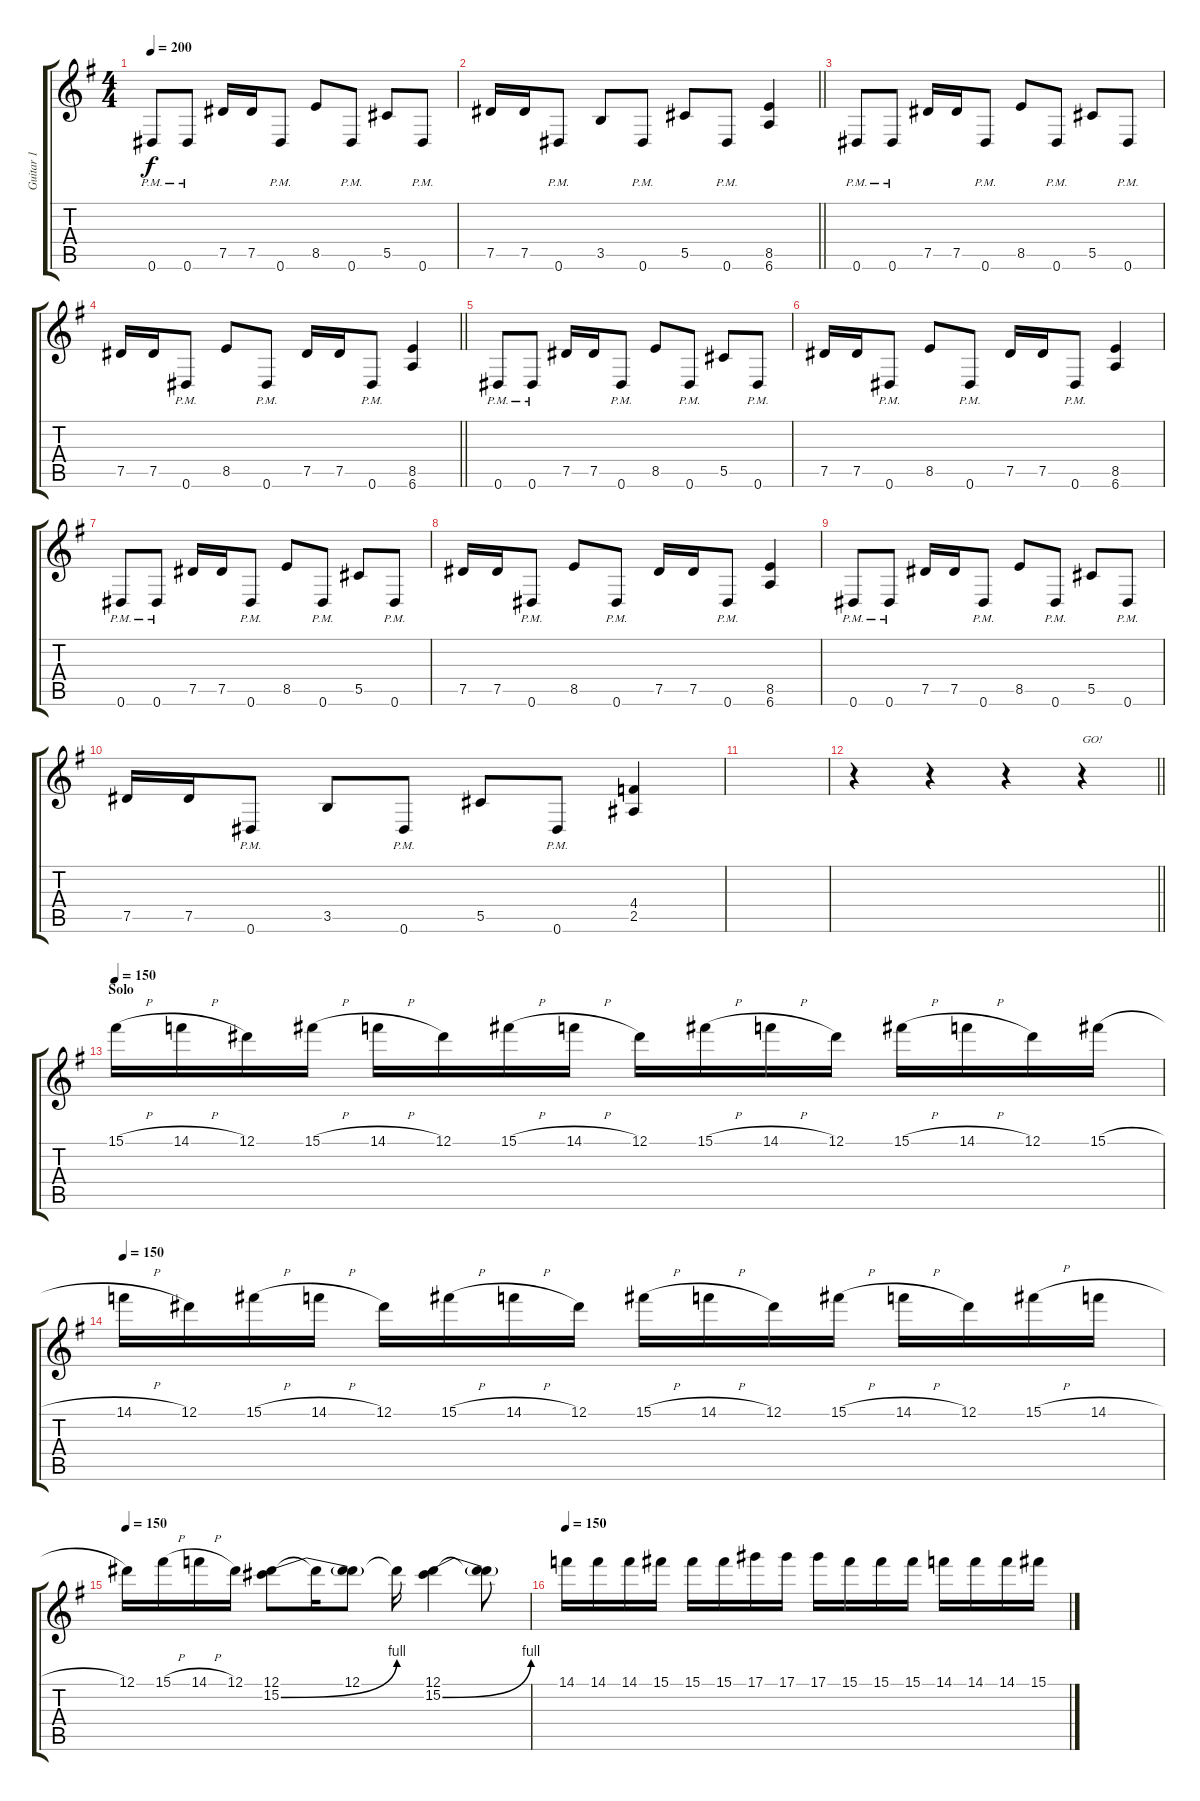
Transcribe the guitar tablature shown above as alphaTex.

\track ("Guitar 1" "Guitar 1") {instrument distortionguitar}
\staff {score tabs}
\tuning (Eb4 Bb3 Gb3 Db3 Ab2 Eb2) {hide}
\ts (4 4)
\tempo 200
\clef g2
\ks eminor
0.6{pm}.8{dy f} 0.6{pm}.8 7.5.16 7.5.16 0.6{pm}.8 8.5.8 0.6{pm}.8 5.5.8 0.6{pm}.8 |
\barLineRight lightlight
7.5.16 7.5.16 0.6{pm}.8 3.5.8 0.6{pm}.8 5.5.8 0.6{pm}.8 (8.5 6.6).4 |
0.6{pm}.8 0.6{pm}.8 7.5.16 7.5.16 0.6{pm}.8 8.5.8 0.6{pm}.8 5.5.8 0.6{pm}.8 |
\barLineRight lightlight
7.5.16 7.5.16 0.6{pm}.8 8.5.8 0.6{pm}.8 7.5.16 7.5.16 0.6{pm}.8 (8.5 6.6).4 |
0.6{pm}.8 0.6{pm}.8 7.5.16 7.5.16 0.6{pm}.8 8.5.8 0.6{pm}.8 5.5.8 0.6{pm}.8 |
7.5.16 7.5.16 0.6{pm}.8 8.5.8 0.6{pm}.8 7.5.16 7.5.16 0.6{pm}.8 (8.5 6.6).4 |
0.6{pm}.8 0.6{pm}.8 7.5.16 7.5.16 0.6{pm}.8 8.5.8 0.6{pm}.8 5.5.8 0.6{pm}.8 |
7.5.16 7.5.16 0.6{pm}.8 8.5.8 0.6{pm}.8 7.5.16 7.5.16 0.6{pm}.8 (8.5 6.6).4 |
0.6{pm}.8 0.6{pm}.8 7.5.16 7.5.16 0.6{pm}.8 8.5.8 0.6{pm}.8 5.5.8 0.6{pm}.8 |
7.5.16 7.5.16 0.6{pm}.8 3.5.8 0.6{pm}.8 5.5.8 0.6{pm}.8 (4.4 2.5).4 |
|
\barLineRight lightlight
r.4 r.4 r.4 r.4{txt "GO!"} |
\section ("" "Solo")
\tempo 150
15.1{h}.16 14.1{h}.16 12.1.16 15.1{h}.16 14.1{h}.16 12.1.16 15.1{h}.16 14.1{h}.16 12.1.16 15.1{h}.16 14.1{h}.16 12.1.16 15.1{h}.16 14.1{h}.16 12.1.16 15.1{h}.16 |
\tempo 150
14.1{h}.16 12.1.16 15.1{h}.16 14.1{h}.16 12.1.16 15.1{h}.16 14.1{h}.16 12.1.16 15.1{h}.16 14.1{h}.16 12.1.16 15.1{h}.16 14.1{h}.16 12.1.16 15.1{h}.16 14.1{h}.16 |
\tempo 150
12.1.16 15.1{h}.16 14.1{h}.16 12.1.16 (12.1 15.2{be (bend 0 0 60 4)}).8 12.1{t}.16 (12.1 15.2{t}).8 12.1{t}.16 (12.1 15.2{be (bend 0 0 60 4)}).4 (12.1{t} 15.2{t}).8 |
\tempo 150
14.1.16 14.1.16 14.1.16 15.1.16 15.1.16 15.1.16 17.1.16 17.1.16 17.1.16 15.1.16 15.1.16 15.1.16 14.1.16 14.1.16 14.1.16 15.1.16
